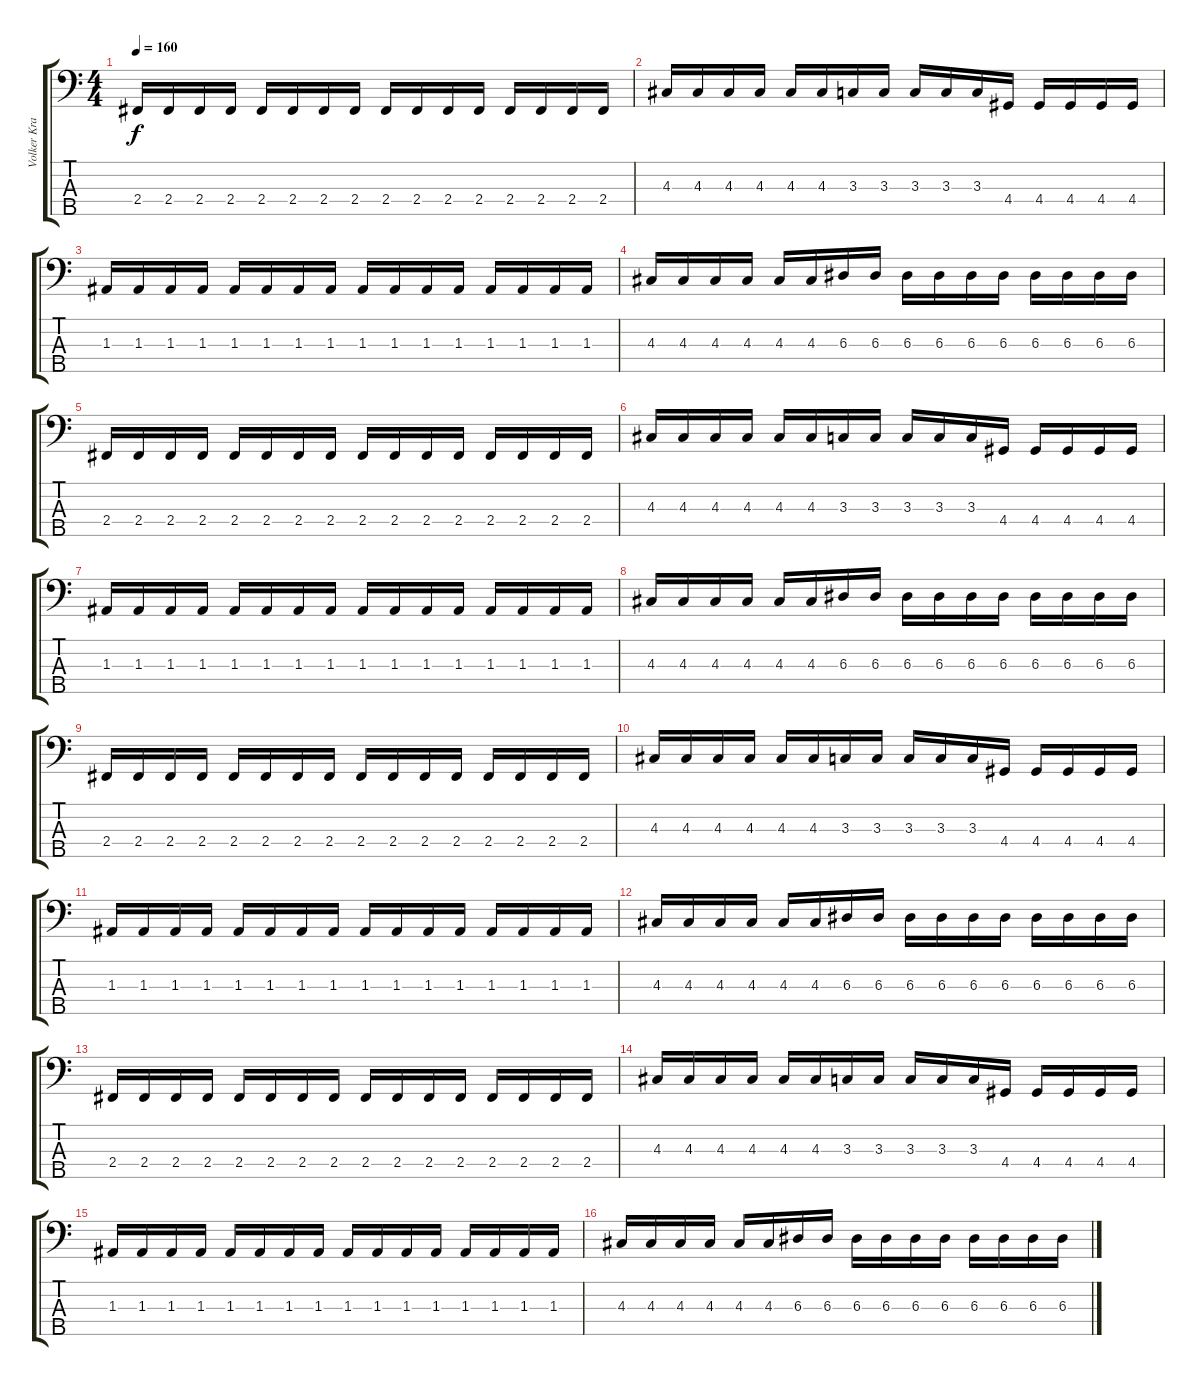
\track ("Volker Krawczak - Bass" "Volker Kra") {instrument electricbasspick}
\staff {score tabs}
\tuning (G2 D2 A1 E1 B0) {hide}
\ts (4 4)
\tempo 160
\clef f4
\ks c
2.4.16{dy f} 2.4.16 2.4.16 2.4.16 2.4.16 2.4.16 2.4.16 2.4.16 2.4.16 2.4.16 2.4.16 2.4.16 2.4.16 2.4.16 2.4.16 2.4.16 |
4.3.16 4.3.16 4.3.16 4.3.16 4.3.16 4.3.16 3.3.16 3.3.16 3.3.16 3.3.16 3.3.16 4.4.16 4.4.16 4.4.16 4.4.16 4.4.16 |
1.3.16 1.3.16 1.3.16 1.3.16 1.3.16 1.3.16 1.3.16 1.3.16 1.3.16 1.3.16 1.3.16 1.3.16 1.3.16 1.3.16 1.3.16 1.3.16 |
4.3.16 4.3.16 4.3.16 4.3.16 4.3.16 4.3.16 6.3.16 6.3.16 6.3.16 6.3.16 6.3.16 6.3.16 6.3.16 6.3.16 6.3.16 6.3.16 |
2.4.16 2.4.16 2.4.16 2.4.16 2.4.16 2.4.16 2.4.16 2.4.16 2.4.16 2.4.16 2.4.16 2.4.16 2.4.16 2.4.16 2.4.16 2.4.16 |
4.3.16 4.3.16 4.3.16 4.3.16 4.3.16 4.3.16 3.3.16 3.3.16 3.3.16 3.3.16 3.3.16 4.4.16 4.4.16 4.4.16 4.4.16 4.4.16 |
1.3.16 1.3.16 1.3.16 1.3.16 1.3.16 1.3.16 1.3.16 1.3.16 1.3.16 1.3.16 1.3.16 1.3.16 1.3.16 1.3.16 1.3.16 1.3.16 |
4.3.16 4.3.16 4.3.16 4.3.16 4.3.16 4.3.16 6.3.16 6.3.16 6.3.16 6.3.16 6.3.16 6.3.16 6.3.16 6.3.16 6.3.16 6.3.16 |
2.4.16 2.4.16 2.4.16 2.4.16 2.4.16 2.4.16 2.4.16 2.4.16 2.4.16 2.4.16 2.4.16 2.4.16 2.4.16 2.4.16 2.4.16 2.4.16 |
4.3.16 4.3.16 4.3.16 4.3.16 4.3.16 4.3.16 3.3.16 3.3.16 3.3.16 3.3.16 3.3.16 4.4.16 4.4.16 4.4.16 4.4.16 4.4.16 |
1.3.16 1.3.16 1.3.16 1.3.16 1.3.16 1.3.16 1.3.16 1.3.16 1.3.16 1.3.16 1.3.16 1.3.16 1.3.16 1.3.16 1.3.16 1.3.16 |
4.3.16 4.3.16 4.3.16 4.3.16 4.3.16 4.3.16 6.3.16 6.3.16 6.3.16 6.3.16 6.3.16 6.3.16 6.3.16 6.3.16 6.3.16 6.3.16 |
2.4.16 2.4.16 2.4.16 2.4.16 2.4.16 2.4.16 2.4.16 2.4.16 2.4.16 2.4.16 2.4.16 2.4.16 2.4.16 2.4.16 2.4.16 2.4.16 |
4.3.16 4.3.16 4.3.16 4.3.16 4.3.16 4.3.16 3.3.16 3.3.16 3.3.16 3.3.16 3.3.16 4.4.16 4.4.16 4.4.16 4.4.16 4.4.16 |
1.3.16 1.3.16 1.3.16 1.3.16 1.3.16 1.3.16 1.3.16 1.3.16 1.3.16 1.3.16 1.3.16 1.3.16 1.3.16 1.3.16 1.3.16 1.3.16 |
4.3.16 4.3.16 4.3.16 4.3.16 4.3.16 4.3.16 6.3.16 6.3.16 6.3.16 6.3.16 6.3.16 6.3.16 6.3.16 6.3.16 6.3.16 6.3.16
